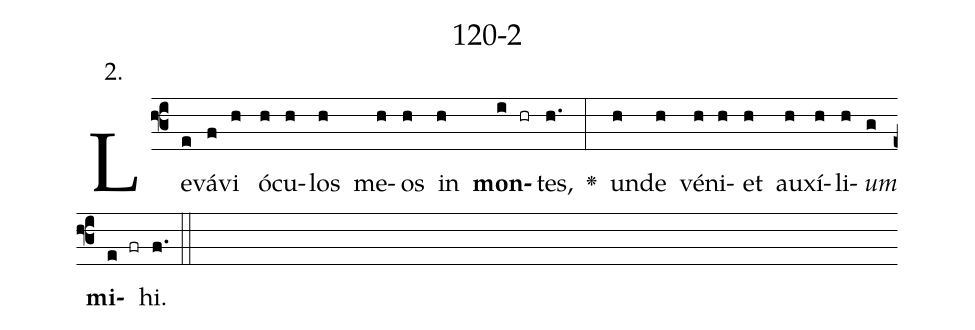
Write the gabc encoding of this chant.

name: 120-2;
annotation: 2.;
%%
(f3)Le(e)vá(f)vi(h) ó(h)cu(h)los(h) me(h)os(h) in(h) <b>mon</b>(i hr)tes,(h.) <v>\greheightstar</v>(:) un(h)de(h) vé(h)ni(h)et(h) au(h)xí(h)li(h)<i>um</i>(g) <b>mi</b>(e fr)hi.(f.) (::)


%E(h) u(h) o(h) u(g) a(e) e.(f.) (::)
